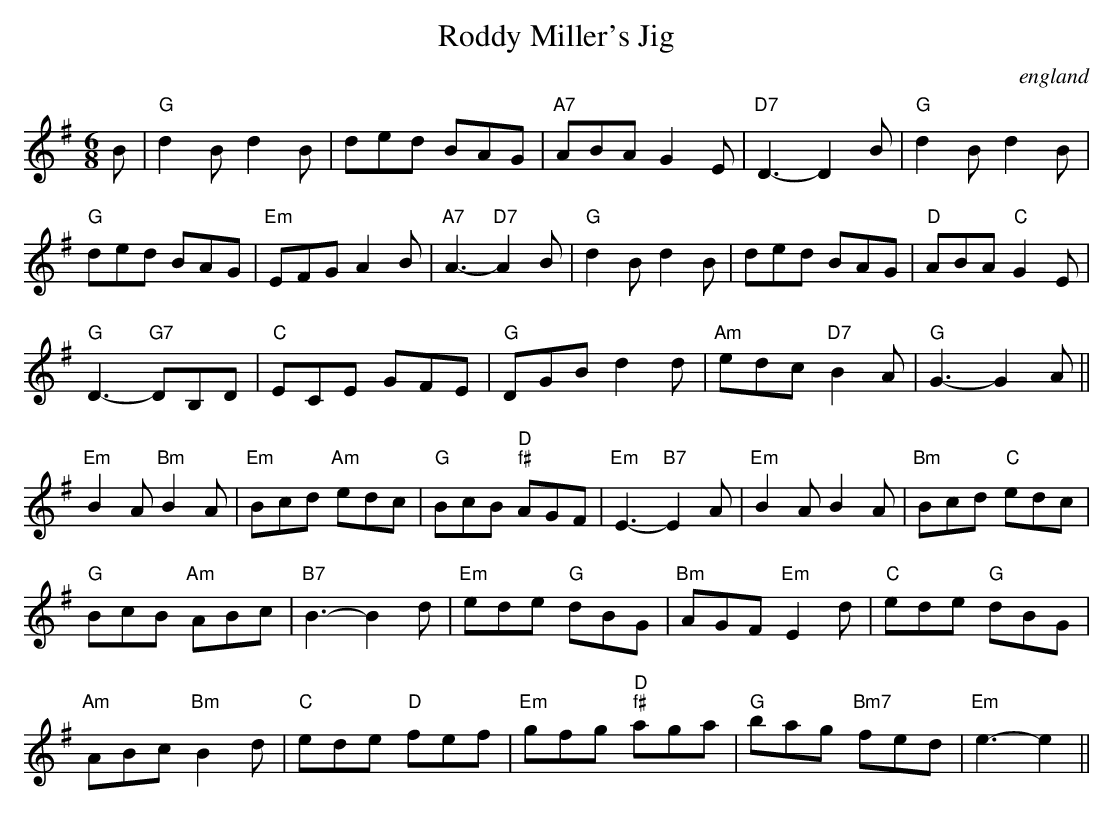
X:1
T:Roddy Miller's Jig
O:england
M:6/8
K:G
B|"G"d2B d2B|ded BAG|"A7"ABA G2E|"D7"D3 -D2B|"G"d2B d2B|
"G"ded BAG|"Em"EFG A2B|"A7"A3 -"D7"A2B|"G"d2B d2B|ded BAG|"D"ABA "C"G2E|
"G"D3 -"G7"DB,D|"C"ECE GFE|"G"DGB d2d|"Am"edc "D7"B2A|"G"G3 -G2A||
"Em"B2A "Bm"B2A|"Em"Bcd "Am"edc|"G"BcB "D""f#"AGF|"Em"E3 -"B7"E2A|"Em"B2A B2A|\
"Bm"Bcd "C"edc|
"G"BcB "Am"ABc|"B7"B3 -B2d|"Em"ede "G"dBG|"Bm"AGF "Em"E2d|"C"ede "G"dBG|
"Am"ABc "Bm"B2d|"C"ede "D"fef|"Em"gfg "D""f#"aga|"G"bag "Bm7"fed|"Em"e3 -e2||
